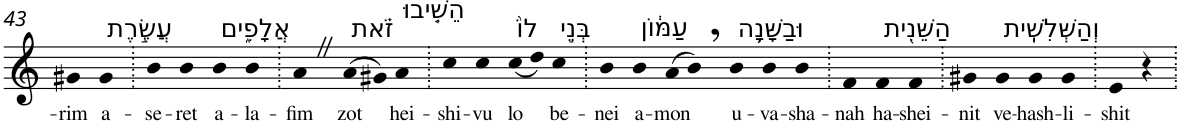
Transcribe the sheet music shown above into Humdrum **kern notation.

**kern	**text
*part1	*part1
*staff1	*staff1
*I"Piano	*
*I'Pno	*
!!LO:PB:g=z
*clefG2	*
*k[]	*
=43	=43
!	!LO:LY:b
4g#X	-rim
!LO:TX:a:t=עֲשֶׂ֣רֶת	!
!	!LO:LY:b
4g#	a-
=44.	=44.
!	!LO:LY:b
4b	-se-
!	!LO:LY:b
4b	-ret
!LO:TX:a:t=אֲלָפִ֑ים	!
!	!LO:LY:b
4b	a-
!	!LO:LY:b
4b	-la-
=45.	=45.
!	!LO:LY:b
4aZ	-fim
!LO:TX:a:t=זֹ֗את	!
!	!LO:LY:b
(>8a	zot
8g#X)	.
!LO:TX:a:t=הֵשִׁ֤יבוּ	!
!	!LO:LY:b
4a	hei-
=46.	=46.
!	!LO:LY:b
4cc	-shi-
!	!LO:LY:b
4cc	-vu
!LO:TX:a:t=לוֹ֙	!
!	!LO:LY:b
(<8cc	lo
8dd)	.
!LO:TX:a:t=בְּנֵ֣י	!
!	!LO:LY:b
4cc	be-
=47.	=47.
!	!LO:LY:b
4b	-nei
!LO:TX:a:t=עַמּ֔וֹן	!
!	!LO:LY:b
4b	a-
!	!LO:LY:b
(>8a	-mon
8b,)	.
!LO:TX:a:t=וּבַשָּׁנָ֥ה	!
!	!LO:LY:b
4b	u-
!	!LO:LY:b
4b	-va-
!	!LO:LY:b
4b	-sha-
=48.	=48.
!	!LO:LY:b
4f	-nah
!LO:TX:a:t=הַשֵּׁנִ֖ית	!
!	!LO:LY:b
4f	ha-
!	!LO:LY:b
4f	-shei-
=49.	=49.
!	!LO:LY:b
4g#X	-nit
!LO:TX:a:t=וְהַשְּׁלִשִֽׁית	!
!	!LO:LY:b
4g#	ve-
!	!LO:LY:b
4g#	-hash-
!	!LO:LY:b
4g#	-li-
=50.	=50.
!	!LO:LY:b
4e	-shit
4r	.
=.	=.
*-	*-
